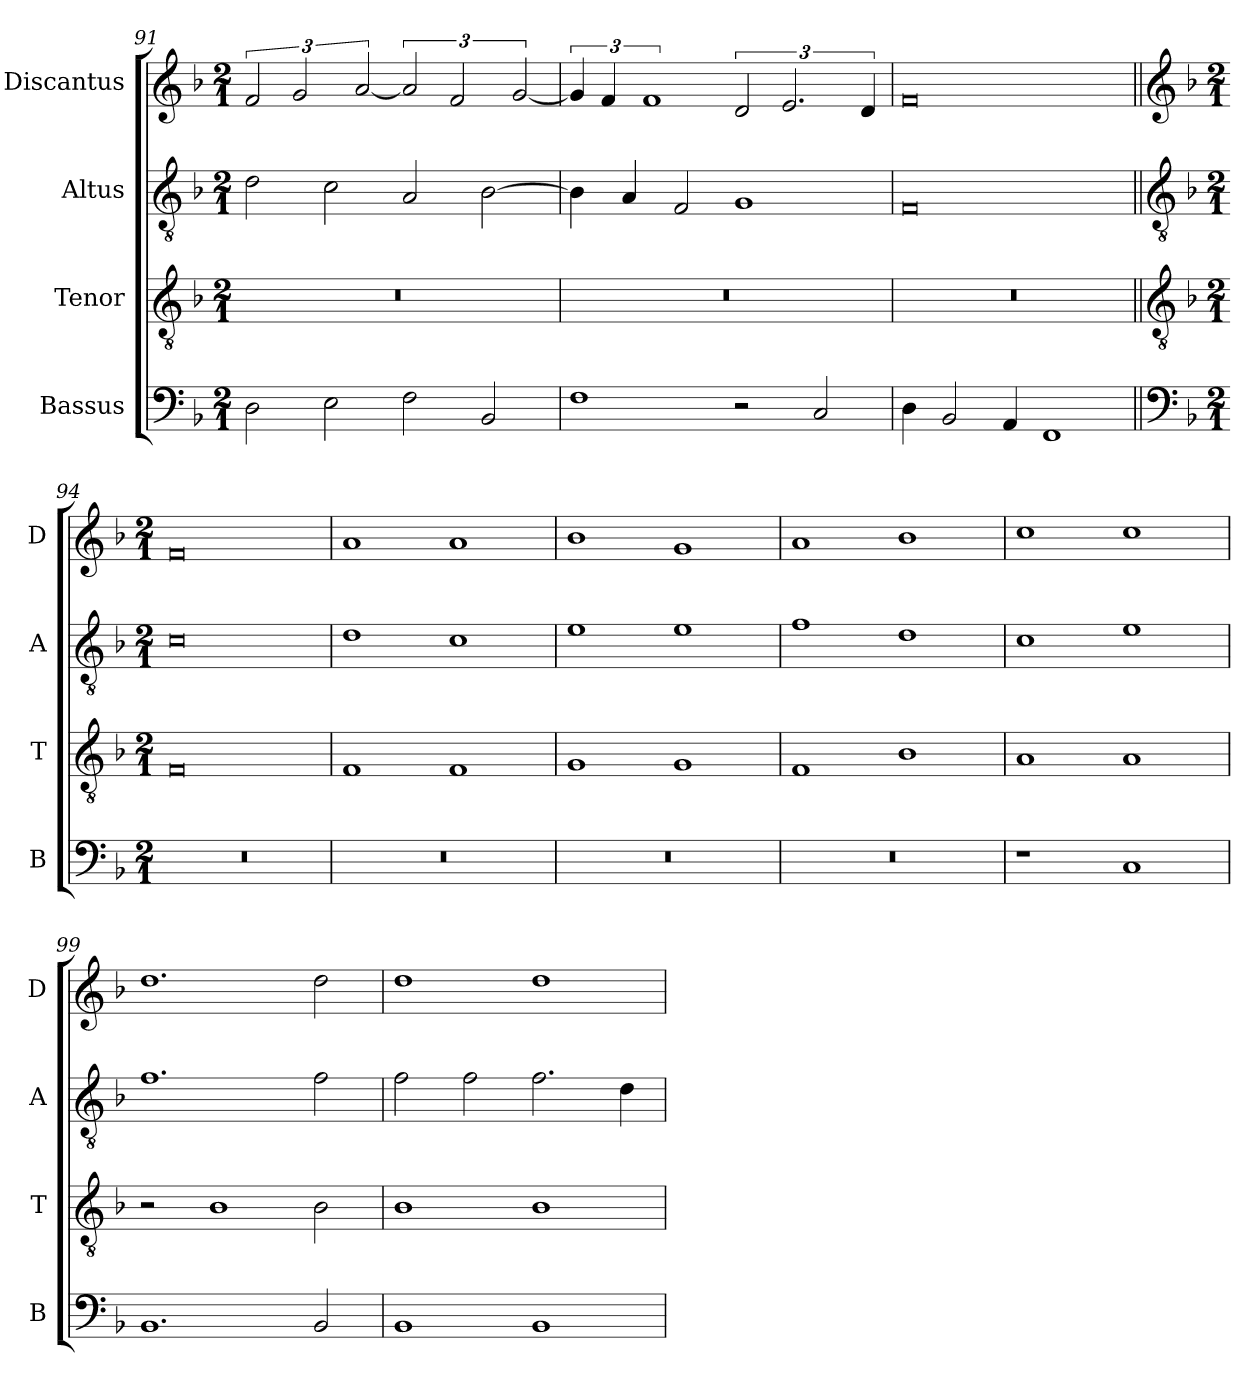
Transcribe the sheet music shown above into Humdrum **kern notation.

**kern	**kern	**kern	**kern
*part4	*part3	*part2	*part1
*staff4	*staff3	*staff2	*staff1
*I"Bassus	*I"Tenor	*I"Altus	*I"Discantus
*I'B	*I'T	*I'A	*I'D
*clefF4	*clefGv2	*clefGv2	*clefG2
*k[b-]	*k[b-]	*k[b-]	*k[b-]
*M2/1	*M2/1	*M2/1	*M2/1
=91	=91	=91	=91
2D\	0r	2d\	3f/
.	.	.	3g/
2E\	.	2c\	.
.	.	.	[3a/
2F\	.	2A/	3a/]
.	.	.	3f/
2BB-/	.	[2B-\	.
.	.	.	[3g/
=92	=92	=92	=92
1F	0r	4B-\]	6g/]
.	.	.	6f/
.	.	4A/	.
.	.	.	3%2f
.	.	2F/	.
2r	.	1G	3d/
.	.	.	3.e/
2C/	.	.	.
.	.	.	6d/
=93	=93	=93	=93
4D\	0r	0F	0f
2BB-/	.	.	.
4AA/	.	.	.
1FF	.	.	.
!!LO:LB:g=z
=94||	=94||	=94||	=94||
*clefF4	*clefGv2	*clefGv2	*clefG2
*k[b-]	*k[b-]	*k[b-]	*k[b-]
*M2/1	*M2/1	*M2/1	*M2/1
0r	0F	0c	0f
=95	=95	=95	=95
0r	1F	1d	1a
.	1F	1c	1a
=96	=96	=96	=96
0r	1G	1e	1b-
.	1G	1e	1g
=97	=97	=97	=97
0r	1F	1f	1a
.	1B-	1d	1b-
=98	=98	=98	=98
1r	1A	1c	1cc
1C	1A	1e	1cc
=99	=99	=99	=99
1.BB-	2r	1.f	1.dd
.	1B-	.	.
2BB-/	2B-\	2f\	2dd\
=100	=100	=100	=100
1BB-	1B-	2f\	1dd
.	.	2f\	.
1BB-	1B-	2.f\	1dd
.	.	4d\	.
=	=	=	=
*-	*-	*-	*-
